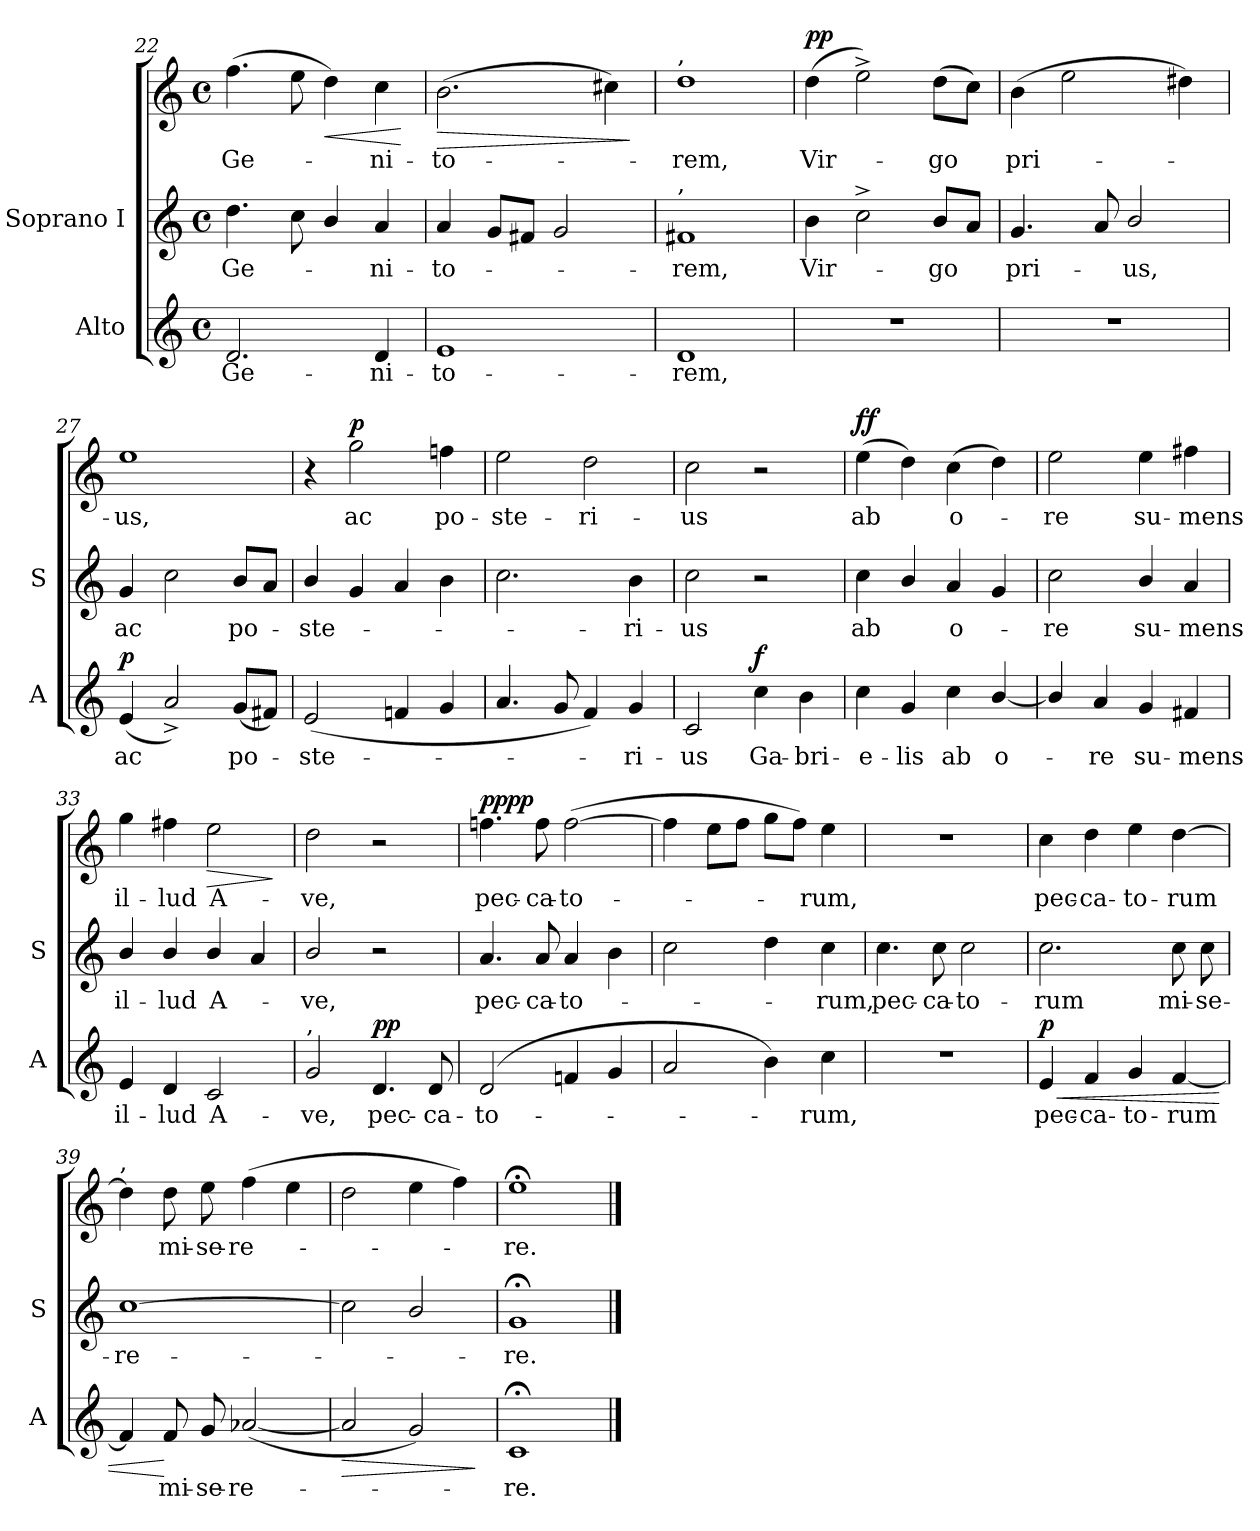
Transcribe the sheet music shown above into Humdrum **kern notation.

**kern	**text	**dynam	**kern	**text	**kern	**text	**dynam
*part2	*part2	*part2	*part1	*part1	*part1	*part1	*part1
*staff3	*staff3	*staff3	*staff2	*staff2	*staff1	*staff1	*staff1/2
*I"Alto	*	*	*I"Soprano I	*	*	*	*
*I'A	*	*	*I'S	*	*	*	*
*clefG2	*	*	*clefG2	*	*clefG2	*	*
*k[]	*	*	*k[]	*	*k[]	*	*
*C:	*	*	*C:	*	*C:	*	*
*M4/4	*	*	*M4/4	*	*M4/4	*	*
*met(c)	*	*	*met(c)	*	*met(c)	*	*
=22	=22	=22	=22	=22	=22	=22	=22
!	!LO:LY:b	!	!	!LO:LY:b	!	!LO:LY:b	!
2.d	Ge-	.	4.dd	-Ge-	(>4.ff	Ge-	.
.	.	.	8cc	.	8ee	.	.
!	!	!	!	!	!	!	!LO:HP:b
.	.	.	4b/	.	4dd)	.	<
!	!LO:LY:b	!	!	!LO:LY:b	!	!LO:LY:b	!
4d	-ni-	.	4a	ni-	4cc	ni-	.
.	.	.	.	.	.	.	[
=23	=23	=23	=23	=23	=23	=23	=23
!	!LO:LY:b	!	!	!LO:LY:b	!	!LO:LY:b	!LO:HP:b
1e	-to-	.	4a	to-	(>2.b	-to-	>
.	.	.	8gL	.	.	.	.
.	.	.	8f#XJ	.	.	.	.
.	.	.	2g	.	.	.	.
.	.	.	.	.	4cc#X)	.	.
.	.	.	.	.	.	.	]
=24	=24	=24	=24	=24	=24	=24	=24
!	!	!	!	!	!LO:TX:a:t=,	!	!
!	!	!	!LO:TX:a:t=,	!	!	!	!
!	!LO:LY:b	!	!	!LO:LY:b	!	!LO:LY:b	!
1d	-rem,	.	1f#X	rem,	1dd	rem,	.
!!LO:LB:g=z
=25	=25	=25	=25	=25	=25	=25	=25
!	!	!	!	!LO:LY:b	!	!LO:LY:b	!LO:DY:b=2
!	!	!	!	!	!	!	!LO:DY:n=1:b
1r	.	.	4b	Vir-	(>4dd	Vir-	p p
.	.	.	2cc^	.	2ee^)	.	.
!	!	!	!	!LO:LY:b	!	!LO:LY:b	!
.	.	.	8bL	go	(>8ddL	go	.
.	.	.	8aJ	.	8ccJ)	.	.
=26	=26	=26	=26	=26	=26	=26	=26
!	!	!	!	!LO:LY:b	!	!LO:LY:b	!
1r	.	.	4.g	pri-	(>4b	pri-	.
.	.	.	.	.	2ee	.	.
.	.	.	8a	.	.	.	.
!	!	!	!	!LO:LY:b	!	!	!
.	.	.	2b/	us,	.	.	.
.	.	.	.	.	4dd#X)	.	.
=27	=27	=27	=27	=27	=27	=27	=27
!	!LO:LY:b	!LO:DY:b	!	!LO:LY:b	!	!LO:LY:b	!
(4e	ac	p	4g	ac	1ee	us,	.
2a^)	.	.	2cc	.	.	.	.
!	!LO:LY:b	!	!	!LO:LY:b	!	!	!
(<8gL	po-	.	8bL	po-	.	.	.
8f#XJ)	.	.	8aJ	.	.	.	.
=28	=28	=28	=28	=28	=28	=28	=28
!	!LO:LY:b	!	!	!LO:LY:b	!	!	!
(<2e	ste-	.	4b/	-ste-	4r	.	.
!	!	!	!	!	!	!LO:LY:b	!LO:DY:b
.	.	.	4g	.	2gg	ac	p
4fn	.	.	4a	.	.	.	.
!	!	!	!	!	!	!LO:LY:b	!
4g	.	.	4b	.	4ffn	po-	.
=29	=29	=29	=29	=29	=29	=29	=29
!	!	!	!	!	!	!LO:LY:b	!
4.a	.	.	2.cc	.	2ee	ste-	.
8g	.	.	.	.	.	.	.
!	!	!	!	!	!	!LO:LY:b	!
4f)	.	.	.	.	2dd	-ri-	.
!	!LO:LY:b	!	!	!LO:LY:b	!	!	!
4g	ri-	.	4b	-ri-	.	.	.
=30	=30	=30	=30	=30	=30	=30	=30
!	!LO:LY:b	!	!	!LO:LY:b	!	!LO:LY:b	!
2c	-us	.	2cc	us	2cc	-us	.
!	!LO:LY:b	!LO:DY:b	!	!	!	!	!
4cc	Ga-	f	2r	.	2r	.	.
!	!LO:LY:b	!	!	!	!	!	!
4b	-bri-	.	.	.	.	.	.
=31	=31	=31	=31	=31	=31	=31	=31
!	!LO:LY:b	!	!	!LO:LY:b	!	!LO:LY:b	!LO:DY:b=2
!	!	!	!	!	!	!	!LO:DY:n=1:b
4cc	-e-	.	4cc	ab	(>4ee	ab	f f
!	!LO:LY:b	!	!	!	!	!	!
4g	-lis	.	4b/	.	4dd)	.	.
!	!LO:LY:b	!	!	!LO:LY:b	!	!LO:LY:b	!
4cc	ab	.	4a	o-	(>4cc	o-	.
!	!LO:LY:b	!	!	!	!	!	!
[4b/	o-	.	4g	.	4dd)	.	.
=32	=32	=32	=32	=32	=32	=32	=32
!	!	!	!	!LO:LY:b	!	!LO:LY:b	!
4b/]	.	.	2cc	re	2ee	re	.
!	!LO:LY:b	!	!	!	!	!	!
4a	re	.	.	.	.	.	.
!	!LO:LY:b	!	!	!LO:LY:b	!	!LO:LY:b	!
4g	su-	.	4b/	su-	4ee	su-	.
!	!LO:LY:b	!	!	!LO:LY:b	!	!LO:LY:b	!
4f#X	-mens	.	4a	-mens	4ff#X	-mens	.
!!LO:LB:g=z
=33	=33	=33	=33	=33	=33	=33	=33
!	!LO:LY:b	!	!	!LO:LY:b	!	!LO:LY:b	!
4e	il-	.	4b/	-il-	4gg	il-	.
!	!LO:LY:b	!	!	!LO:LY:b	!	!LO:LY:b	!
4d	-lud	.	4b/	-lud	4ff#X	-lud	.
!	!LO:LY:b	!	!	!LO:LY:b	!	!LO:LY:b	!LO:HP:b
2c	A-	.	4b/	A-	2ee	A-	>
.	.	.	4a	.	.	.	.
.	.	.	.	.	.	.	]
=34	=34	=34	=34	=34	=34	=34	=34
!LO:TX:a:t=,	!	!	!	!	!	!	!
!	!LO:LY:b	!	!	!LO:LY:b	!	!LO:LY:b	!
2g	-ve,	.	2b/	ve,	2dd	ve,	.
!	!LO:LY:b	!LO:DY:b	!	!	!	!	!
4.d	pec-	pp	2r	.	2r	.	.
!	!LO:LY:b	!	!	!	!	!	!
8d	-ca-	.	.	.	.	.	.
=35	=35	=35	=35	=35	=35	=35	=35
!	!LO:LY:b	!	!	!LO:LY:b	!	!LO:LY:b	!LO:DY:b=2
!	!	!	!	!	!	!	!LO:DY:n=1:b
(<2d	-to-	.	4.a	pec-	4.ffn	pec-	pp pp
!	!	!	!	!LO:LY:b	!	!LO:LY:b	!
.	.	.	8a	-ca-	8ff	-ca-	.
!	!	!	!	!LO:LY:b	!	!LO:LY:b	!
4fn	.	.	4a	-to-	(>[2ff	-to-	.
4g	.	.	4b	.	.	.	.
=36	=36	=36	=36	=36	=36	=36	=36
2a	.	.	2cc	.	4ff]	.	.
.	.	.	.	.	8eeL	.	.
.	.	.	.	.	8ffJ	.	.
4b)	.	.	4dd	.	8ggL	.	.
.	.	.	.	.	8ffJ)	.	.
!	!LO:LY:b	!	!	!LO:LY:b	!	!LO:LY:b	!
4cc	rum,	.	4cc	rum,	4ee	rum,	.
=37	=37	=37	=37	=37	=37	=37	=37
!	!	!	!	!LO:LY:b	!	!	!
1r	.	.	4.cc	pec-	1r	.	.
!	!	!	!	!LO:LY:b	!	!	!
.	.	.	8cc	-ca-	.	.	.
!	!	!	!	!LO:LY:b	!	!	!
.	.	.	2cc	-to-	.	.	.
=38	=38	=38	=38	=38	=38	=38	=38
!	!LO:LY:b	!LO:HP:b	!	!LO:LY:b	!	!LO:LY:b	!
!	!	!LO:DY:n=1:b	!	!	!	!	!
4e	pec-	< p	2.cc	rum	4cc	-pec-	.
!	!LO:LY:b	!	!	!	!	!LO:LY:b	!
4f	-ca-	.	.	.	4dd	-ca-	.
!	!LO:LY:b	!	!	!	!	!LO:LY:b	!
4g	-to-	.	.	.	4ee	-to-	.
!	!LO:LY:b	!	!	!LO:LY:b	!	!LO:LY:b	!
[4f	-rum	.	8cc	mi-	[4dd	-rum	.
!	!	!	!	!LO:LY:b	!	!	!
.	.	.	8cc	-se-	.	.	.
=39	=39	=39	=39	=39	=39	=39	=39
!	!	!	!	!	!LO:TX:a:t=,	!	!
!	!	!	!	!LO:LY:b	!	!	!
4f]	.	.	[1cc	re-	4dd]	.	.
!	!LO:LY:b	!	!	!	!	!LO:LY:b	!
8f	mi-	[	.	.	8dd	-mi-	.
!	!LO:LY:b	!	!	!	!	!LO:LY:b	!
8g	-se-	.	.	.	8ee	-se-	.
!	!LO:LY:b	!	!	!	!	!LO:LY:b	!
(<[2a-X	-re-	.	.	.	(>4ff	-re-	.
.	.	.	.	.	4ee	.	.
=40	=40	=40	=40	=40	=40	=40	=40
!	!	!LO:HP:b	!	!	!	!	!
2a-]	.	>	2cc]	.	2dd	.	.
2g)	.	.	2b/	.	4ee	.	.
.	.	.	.	.	4ff)	.	.
.	.	]	.	.	.	.	.
=41	=41	=41	=41	=41	=41	=41	=41
!	!LO:LY:b	!	!	!LO:LY:b	!	!LO:LY:b	!
1c;<	re.	.	1g;<	re.	1ee;<	re.	.
==	==	==	==	==	==	==	==
*-	*-	*-	*-	*-	*-	*-	*-
